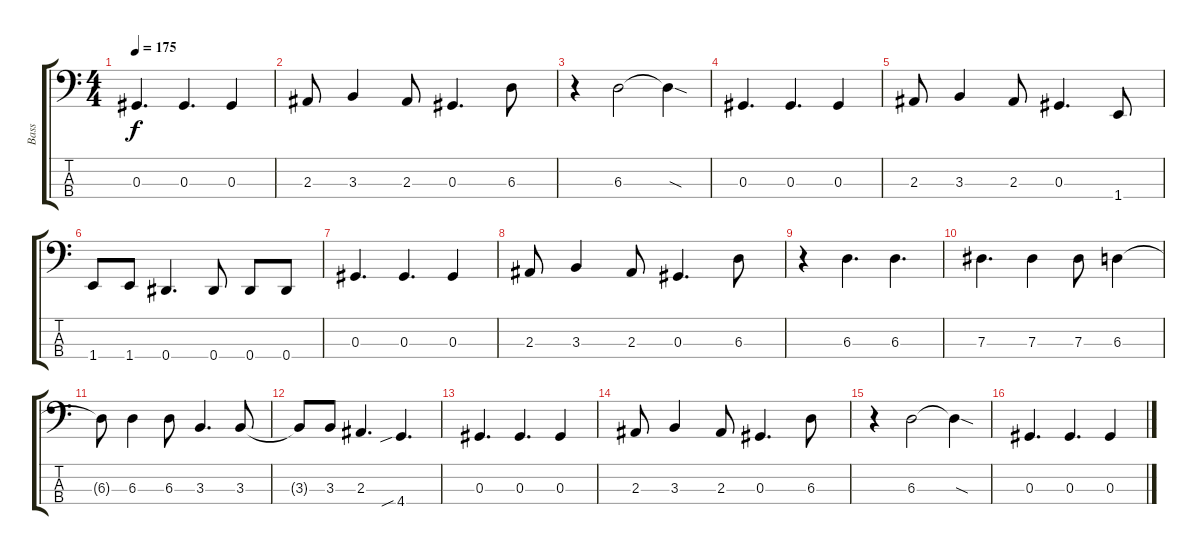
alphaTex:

\track ("Bass" "Bass") {instrument electricbasspick}
\staff {score tabs}
\tuning (Gb2 Db2 Ab1 Eb1) {hide}
\ts (4 4)
\tempo 175
\clef f4
\ks c
0.3.4{d dy f} 0.3.4{d} 0.3.4 |
2.3.8 3.3.4 2.3.8 0.3.4{d} 6.3.8 |
r.4 6.3.2 6.3{sod t}.4 |
0.3.4{d} 0.3.4{d} 0.3.4 |
2.3.8 3.3.4 2.3.8 0.3.4{d} 1.4.8 |
1.4.8 1.4.8 0.4.4{d} 0.4.8 0.4.8 0.4.8 |
0.3.4{d} 0.3.4{d} 0.3.4 |
2.3.8 3.3.4 2.3.8 0.3.4{d} 6.3.8 |
r.4 6.3.4{d} 6.3.4{d} |
7.3.4{d} 7.3.4 7.3.8 6.3.4 |
6.3{t}.8 6.3.4 6.3.8 3.3.4{d} 3.3.8 |
3.3{t}.8 3.3.8 2.3.4{d} 4.4{sib}.4{d} |
0.3.4{d} 0.3.4{d} 0.3.4 |
2.3.8 3.3.4 2.3.8 0.3.4{d} 6.3.8 |
r.4 6.3.2 6.3{sod t}.4 |
0.3.4{d} 0.3.4{d} 0.3.4
